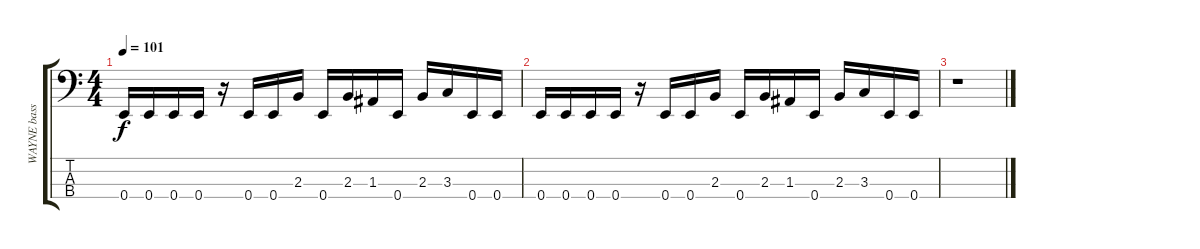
\track ("WAYNE bass" "WAYNE bass") {instrument electricbasspick}
\staff {score tabs}
\tuning (G2 D2 A1 E1) {hide}
\ts (4 4)
\tempo 101
\clef f4
\ks c
0.4.16{dy f} 0.4.16 0.4.16 0.4.16 r.16 0.4.16 0.4.16 2.3.16 0.4.16 2.3.16 1.3.16 0.4.16 2.3.16 3.3.16 0.4.16 0.4.16 |
0.4.16 0.4.16 0.4.16 0.4.16 r.16 0.4.16 0.4.16 2.3.16 0.4.16 2.3.16 1.3.16 0.4.16 2.3.16 3.3.16 0.4.16 0.4.16 |
r.1
